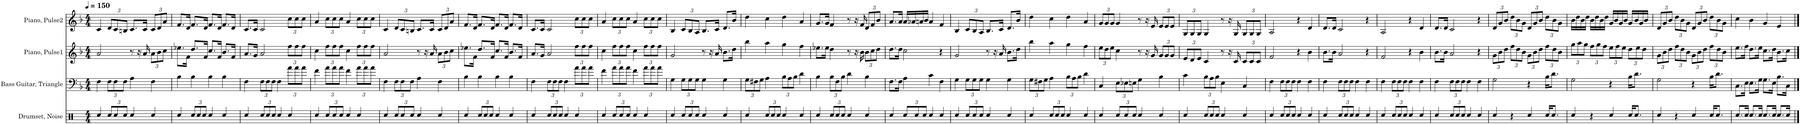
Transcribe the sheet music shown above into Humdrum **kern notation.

**kern	**kern	**kern	**kern
*part4	*part3	*part2	*part1
*staff4	*staff3	*staff2	*staff1
*I"Drumset, Noise	*I"Bass Guitar, Triangle	*I"Piano, Pulse1	*I"Piano, Pulse2
*I'D. Set	*I'B. Guit.	*I'Pno.	*I'Pno.
*clefX	*clefF4	*clefG2	*clefG2
*	*Trd7c12	*	*
*k[]	*k[b-]	*k[b-]	*k[b-]
*M4/4	*M4/4	*M4/4	*M4/4
*MM150	*MM150	*MM150	*MM150
=1	=1	=1	=1
4Rcc/	4F\	2a/	4c/
*Xbrackettup	*Xbrackettup	*	*Xbrackettup
12Rcc/L	12F\L	.	12d/L
12Rcc/	12F\	.	12c/
12Rcc/J	12F\J	.	12Bn/J
4Rcc/	4A\	8r	8.c/L
.	.	16r	.
.	.	16a/	16c/Jk
*	*	*Xbrackettup	*
4Rcc/	4F\	12a\L	12c/L
.	.	12b-\	12d/
.	.	12cc\J	12a/J
=2	=2	=2	=2
4Rcc/	4B-\	8.ee-X\L	8.f/L
.	.	16f\Jk	16d/Jk
12Rcc/L	4B-\	8.dd/L	8.f/L
12Rcc/	.	.	.
12Rcc/J	.	.	.
.	.	16f/Jk	16d/Jk
4Rcc/	4B-\	8.cc/L	8.f/L
.	.	16f/Jk	16d/Jk
4Rcc/	4B-\	8.b-/L	8.f/L
.	.	16f/Jk	16d/Jk
=3	=3	=3	=3
4Rcc/	4F\	8.a/L	8.c/L
.	.	16g/Jk	16c/Jk
12Rcc/L	12F\L	2a/	2c/
12Rcc/	12F\	.	.
12Rcc/J	12F\J	.	.
4Rcc/	4F\	.	.
4Rcc/	12a\L	12ff\L	12cc\L
.	12a\	12ff\	12cc\
.	12a\J	12ff\J	12cc\J
=4	=4	=4	=4
4Rcc/	4f\	4cc\	4a/
12Rcc/L	12a\L	12ff\L	12cc\L
12Rcc/	12a\	12ff\	12cc\
12Rcc/J	12a\J	12ff\J	12cc\J
4Rcc/	4f\	4cc\	4a/
4Rcc/	12a\L	12ff\L	12cc\L
.	12a\	12ff\	12cc\
.	12a\J	12ff\J	12cc\J
=5	=5	=5	=5
4Rcc/	4F\	2a/	4c/
12Rcc/L	12F\L	.	12d/L
12Rcc/	12F\	.	12c/
12Rcc/J	12F\J	.	12Bn/J
4Rcc/	4A\	8r	8.c/L
.	.	16r	.
.	.	16a/	16c/Jk
4Rcc/	4F\	12a\L	12c/L
.	.	12b-\	12d/
.	.	12cc\J	12a/J
=6	=6	=6	=6
4Rcc/	4B-\	8.ee-X\L	8.f/L
.	.	16f\Jk	16d/Jk
12Rcc/L	4B-\	8.dd/L	8.f/L
12Rcc/	.	.	.
12Rcc/J	.	.	.
.	.	16f/Jk	16d/Jk
4Rcc/	4B-\	8.cc/L	8.f/L
.	.	16f/Jk	16d/Jk
4Rcc/	4B-\	8.b-/L	8.f/L
.	.	16f/Jk	16d/Jk
=7	=7	=7	=7
4Rcc/	4F\	8.a/L	8.c/L
.	.	16g/Jk	16c/Jk
12Rcc/L	12F\L	2a/	2c/
12Rcc/	12F\	.	.
12Rcc/J	12F\J	.	.
4Rcc/	4F\	.	.
4Rcc/	12a\L	12ff\L	12cc\L
.	12a\	12ff\	12cc\
.	12a\J	12ff\J	12cc\J
=8	=8	=8	=8
4Rcc/	4f\	4cc\	4a/
12Rcc/L	12a\L	12ff\L	12cc\L
12Rcc/	12a\	12ff\	12cc\
12Rcc/J	12a\J	12ff\J	12cc\J
4Rcc/	4f\	4cc\	4a/
4Rcc/	12a\L	12ff\L	12cc\L
.	12a\	12ff\	12cc\
.	12a\J	12ff\J	12cc\J
=9	=9	=9	=9
4Rcc/	4G\	2g/	4B-/
12Rcc/L	12G\L	.	12c/L
12Rcc/	12G\	.	12B-/
12Rcc/J	12G\J	.	12A/J
4Rcc/	4G\	8r	8.B-/L
.	.	16r	.
.	.	16a/	16c/Jk
4Rcc/	4G\	8.b-\L	8.d/L
.	.	16dd\Jk	16b-/Jk
=10	=10	=10	=10
4Rcc/	12G\L	4bb-\	4dd\
.	12F#X\	.	.
.	12G\J	.	.
12Rcc/L	4A\	4aa\	4cc\
12Rcc/	.	.	.
12Rcc/J	.	.	.
4Rcc/	12B-\L	4gg\	4dd\
.	12A\	.	.
.	12B-\J	.	.
4Rcc/	4d\	4ff\	4a/
=11	=11	=11	=11
4Rcc/	4B-\	8.ee-X\L	8.g/L
.	.	16ee-\Jk	16g/Jk
12Rcc/L	12B-\L	4dd\	4f/
12Rcc/	12F\	.	.
12Rcc/J	12B-\J	.	.
4Rcc/	4d\	8r	8r
.	.	16r	16r
.	.	16b-\	16f/
4Rcc/	4B-\	12b-\L	12d/L
.	.	12cc\	12f/
.	.	12dd\J	12b-/J
=12	=12	=12	=12
4Rcc/	8.F\L	8.dd\L	8.a/L
.	16F\Jk	16dd\Jk	16a/Jk
12Rcc/L	4A\	2cc\	16a/LL
.	.	.	16a-X/
12Rcc/	.	.	.
.	.	.	16an/
12Rcc/J	.	.	.
.	.	.	16b-/JJ
4Rcc/	4c\	.	4a/
4Rcc/	4F\	4r	4f/
=13	=13	=13	=13
4Rcc/	4G\	2g/	4B-/
12Rcc/L	12G\L	.	12c/L
12Rcc/	12G\	.	12B-/
12Rcc/J	12G\J	.	12A/J
4Rcc/	4G\	8r	8.B-/L
.	.	16r	.
.	.	16a/	16c/Jk
4Rcc/	4G\	8.b-\L	8.d/L
.	.	16dd\Jk	16b-/Jk
=14	=14	=14	=14
4Rcc/	12G\L	4bb-\	4dd\
.	12F#X\	.	.
.	12G\J	.	.
12Rcc/L	4A\	4aa\	4cc\
12Rcc/	.	.	.
12Rcc/J	.	.	.
4Rcc/	12B-\L	4gg\	4dd\
.	12A\	.	.
.	12B-\J	.	.
4Rcc/	4d\	4ff\	4a/
=15	=15	=15	=15
4Rcc/	4C/	12ee\L	12g/L
.	.	12dd\	12g/
.	.	12ee\J	12g/J
12Rcc/L	12E\L	4cc\	4g/
12Rcc/	12E-X\	.	.
12Rcc/J	12En\J	.	.
4Rcc/	4G\	8r	8r
.	.	16r	16r
.	.	16g/	16e/
4Rcc/	4B-\	12g/L	12e/L
.	.	12g/	12e/
.	.	12g/J	12e/J
=16	=16	=16	=16
4Rcc/	4c\	12e/L	12G/L
.	.	12d/	12G/
.	.	12e/J	12G/J
12Rcc/L	12B-\L	4c/	4G/
12Rcc/	12A\	.	.
12Rcc/J	12B-\J	.	.
4Rcc/	4E\	8r	8r
.	.	16r	16r
.	.	16c/	16G/
4Rcc/	4C/	12c/L	12G/L
.	.	12c/	12G/
.	.	12c/J	12G/J
=17	=17	=17	=17
4Rcc/	4F\	2f/	2A/
12Rcc/L	12F\L	.	.
12Rcc/	12F\	.	.
12Rcc/J	12F\J	.	.
4Rcc/	4F\	4r	4r
4Rcc/	4F\	4b-\	4d/
=18	=18	=18	=18
4Rcc/	4F\	8.b-\L	8.d/L
.	.	16b-\Jk	16d/Jk
12Rcc/L	12F\L	2a/	2c/
12Rcc/	12F\	.	.
12Rcc/J	12F\J	.	.
4Rcc/	4F\	.	.
4Rcc/	4F\	4r	4r
=19	=19	=19	=19
4Rcc/	4F\	2f/	2A/
12Rcc/L	12F\L	.	.
12Rcc/	12F\	.	.
12Rcc/J	12F\J	.	.
4Rcc/	4F\	4r	4r
4Rcc/	4F\	4b-\	4d/
=20	=20	=20	=20
4Rcc/	4F\	8.b-\L	8.d/L
.	.	16b-\Jk	16d/Jk
12Rcc/L	12F\L	2a/	2c/
12Rcc/	12F\	.	.
12Rcc/J	12F\J	.	.
4Rcc/	4F\	.	.
4Rcc/	4F\	4r	4r
=21	=21	=21	=21
4Rcc/	2G\	12g\L	12d/L
.	.	12b-\	12g/
.	.	12dd\J	12b-/J
4r	.	12ff\L	12dd\L
.	.	12dd\	12b-\
.	.	12b-\J	12g\J
4Rcc/	4r	12g\L	12d/L
.	.	12b-\	12g/
.	.	12dd\J	12b-/J
16Rcc/KL	16B-\KL	12ff\L	12dd\L
8.Rcc/J	8.d\J	.	.
.	.	12dd\	12b-\
.	.	12b-\J	12g\J
=22	=22	=22	=22
4Rcc/	2G\	12gg\L	16b-\LL
.	.	.	16dd\
.	.	12aa\	.
.	.	.	16b-\
.	.	12gg\J	.
.	.	.	16dd\JJ
4r	.	12ff\L	16b-\LL
.	.	.	16dd\
.	.	12gg\	.
.	.	.	16b-\
.	.	12ff\J	.
.	.	.	16dd\JJ
4Rcc/	4r	12ee\L	16g/LL
.	.	.	16b-/
.	.	12ff\	.
.	.	.	16g/
.	.	12ee\J	.
.	.	.	16b-/JJ
16Rcc/KL	16B-\KL	12dd\L	16g/LL
8.Rcc/J	8.d\J	.	16b-/
.	.	12ee\	.
.	.	.	16g/
.	.	12dd\J	.
.	.	.	16b-/JJ
=23	=23	=23	=23
4Rcc/	2G\	12g\L	12d/L
.	.	12b-\	12g/
.	.	12dd\J	12b-/J
4r	.	12ff\L	12dd\L
.	.	12dd\	12b-\
.	.	12b-\J	12g\J
4Rcc/	4r	12g\L	12d/L
.	.	12b-\	12g/
.	.	12dd\J	12b-/J
16Rcc/KL	16B-\KL	12ff\L	12dd\L
8.Rcc/J	8.d\J	.	.
.	.	12dd\	12b-\
.	.	12b-\J	12g\J
=24	=24	=24	=24
8.Rcc/L	8.C\L	8.ee\L	4cc\
16Rcc/Jk	16E\Jk	16ff\Jk	.
8.Rcc/L	8.E\L	8.dd\L	4b-\
16Rcc/Jk	16G\Jk	16ee\Jk	.
8.Rcc/L	8.G\L	8.cc\L	4g/
16Rcc/Jk	16E\Jk	16dd\Jk	.
8.Rcc/L	8.B-\L	8.b-\L	4e/
16Rcc/Jk	16C\Jk	16cc\Jk	.
==	==	==	==
*-	*-	*-	*-
